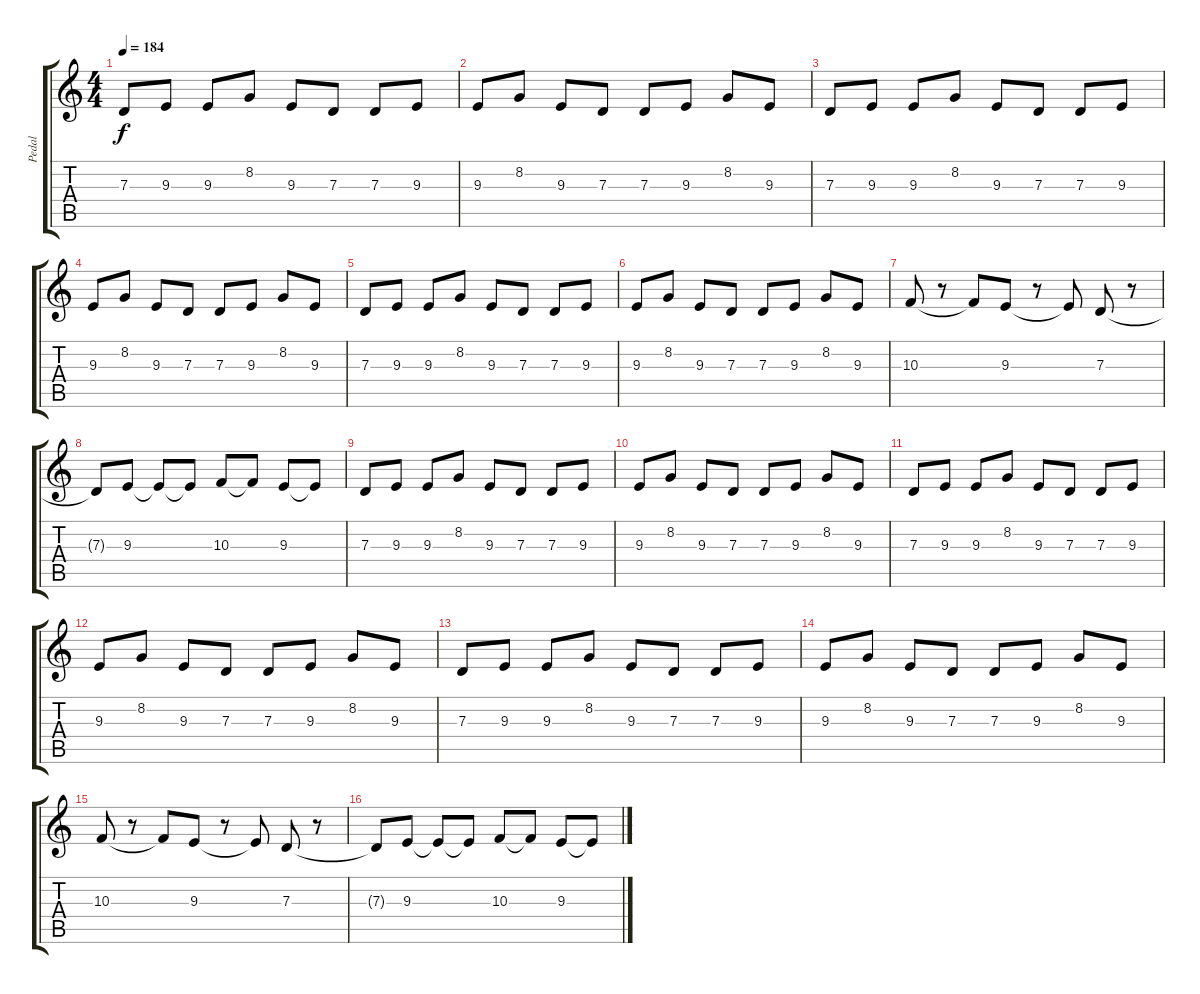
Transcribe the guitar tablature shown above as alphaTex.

\track ("Pedal" "Pedal") {instrument lead5charang}
\staff {score tabs}
\tuning (E4 B3 G3 D3 A2 E2) {hide}
\ts (4 4)
\tempo 184
\clef g2
\ks c
7.3.8{dy f instrument lead5charang} 9.3.8 9.3.8 8.2.8 9.3.8 7.3.8 7.3.8 9.3.8 |
9.3.8 8.2.8 9.3.8 7.3.8 7.3.8 9.3.8 8.2.8 9.3.8 |
7.3.8 9.3.8 9.3.8 8.2.8 9.3.8 7.3.8 7.3.8 9.3.8 |
9.3.8 8.2.8 9.3.8 7.3.8 7.3.8 9.3.8 8.2.8 9.3.8 |
7.3.8 9.3.8 9.3.8 8.2.8 9.3.8 7.3.8 7.3.8 9.3.8 |
9.3.8 8.2.8 9.3.8 7.3.8 7.3.8 9.3.8 8.2.8 9.3.8 |
10.3.8 r.8 10.3{t}.8 9.3.8 r.8 9.3{t}.8 7.3.8 r.8 |
7.3{t}.8 9.3.8 9.3{t}.8 9.3{t}.8 10.3.8 10.3{t}.8 9.3.8 9.3{t}.8 |
7.3.8 9.3.8 9.3.8 8.2.8 9.3.8 7.3.8 7.3.8 9.3.8 |
9.3.8 8.2.8 9.3.8 7.3.8 7.3.8 9.3.8 8.2.8 9.3.8 |
7.3.8 9.3.8 9.3.8 8.2.8 9.3.8 7.3.8 7.3.8 9.3.8 |
9.3.8 8.2.8 9.3.8 7.3.8 7.3.8 9.3.8 8.2.8 9.3.8 |
7.3.8 9.3.8 9.3.8 8.2.8 9.3.8 7.3.8 7.3.8 9.3.8 |
9.3.8 8.2.8 9.3.8 7.3.8 7.3.8 9.3.8 8.2.8 9.3.8 |
10.3.8 r.8 10.3{t}.8 9.3.8 r.8 9.3{t}.8 7.3.8 r.8 |
7.3{t}.8 9.3.8 9.3{t}.8 9.3{t}.8 10.3.8 10.3{t}.8 9.3.8 9.3{t}.8
